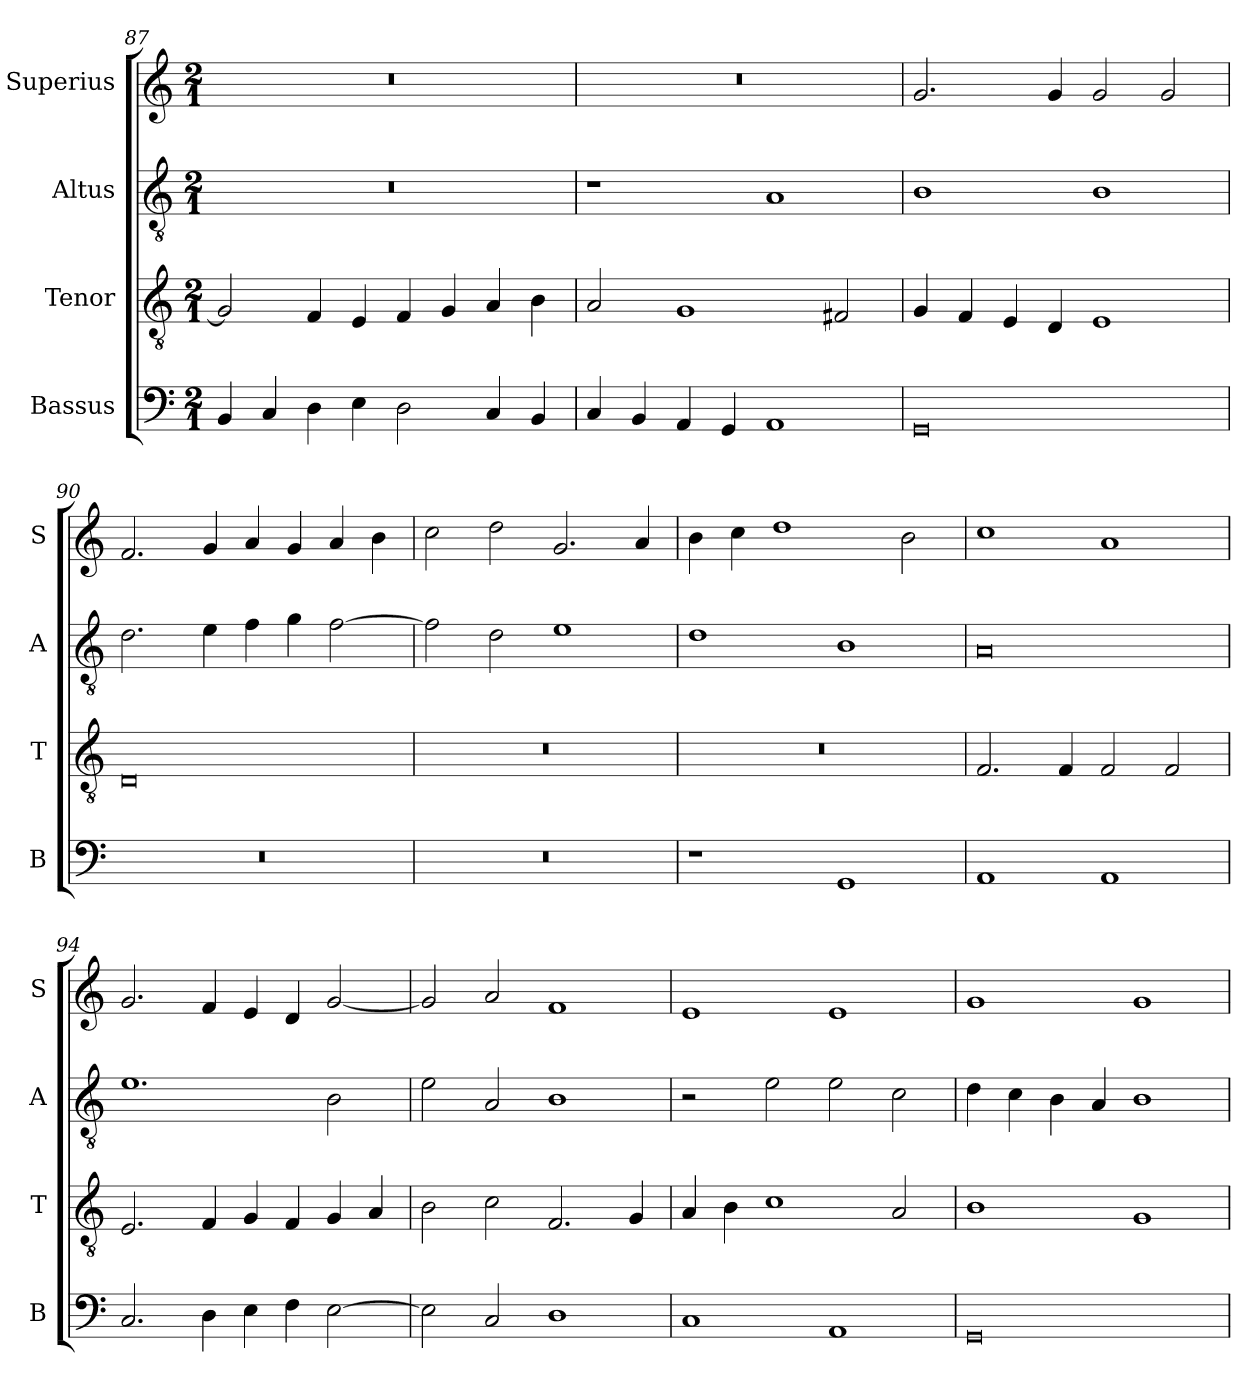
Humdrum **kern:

**kern	**kern	**kern	**kern
*part4	*part3	*part2	*part1
*staff4	*staff3	*staff2	*staff1
*I"Bassus	*I"Tenor	*I"Altus	*I"Superius
*I'B	*I'T	*I'A	*I'S
*clefF4	*clefGv2	*clefGv2	*clefG2
*k[]	*k[]	*k[]	*k[]
*C:	*C:	*C:	*C:
*M2/1	*M2/1	*M2/1	*M2/1
=87	=87	=87	=87
4BB	2G]	0r	0r
4C	.	.	.
4D	4F	.	.
4E	4E	.	.
2D	4F	.	.
.	4G	.	.
4C	4A	.	.
4BB	4B	.	.
=88	=88	=88	=88
4C	2A	1r	0r
4BB	.	.	.
4AA	1G	.	.
4GG	.	.	.
1AA	.	1A	.
.	2F#X	.	.
=89	=89	=89	=89
0GG	4G	1B	2.g
.	4F	.	.
.	4E	.	.
.	4D	.	4g
.	1E	1B	2g
.	.	.	2g
=90	=90	=90	=90
0r	0D	2.d	2.f
.	.	4e	4g
.	.	4f	4a
.	.	4g	4g
.	.	[2f	4a
.	.	.	4b
=91	=91	=91	=91
0r	0r	2f]	2cc
.	.	2d	2dd
.	.	1e	2.g
.	.	.	4a
=92	=92	=92	=92
1r	0r	1d	4b
.	.	.	4cc
.	.	.	1dd
1GG	.	1B	.
.	.	.	2b
=93	=93	=93	=93
1AA	2.F	0A	1cc
.	4F	.	.
1AA	2F	.	1a
.	2F	.	.
=94	=94	=94	=94
2.C	2.E	1.e	2.g
4D	4F	.	4f
4E	4G	.	4e
4F	4F	.	4d
[2E	4G	2B	[2g
.	4A	.	.
=95	=95	=95	=95
2E]	2B	2e	2g]
2C	2c	2A	2a
1D	2.F	1B	1f
.	4G	.	.
=96	=96	=96	=96
1C	4A	2r	1e
.	4B	.	.
.	1c	2e	.
1AA	.	2e	1e
.	2A	2c	.
=97	=97	=97	=97
0GG	1B	4d	1g
.	.	4c	.
.	.	4B	.
.	.	4A	.
.	1G	1B	1g
=	=	=	=
*-	*-	*-	*-
